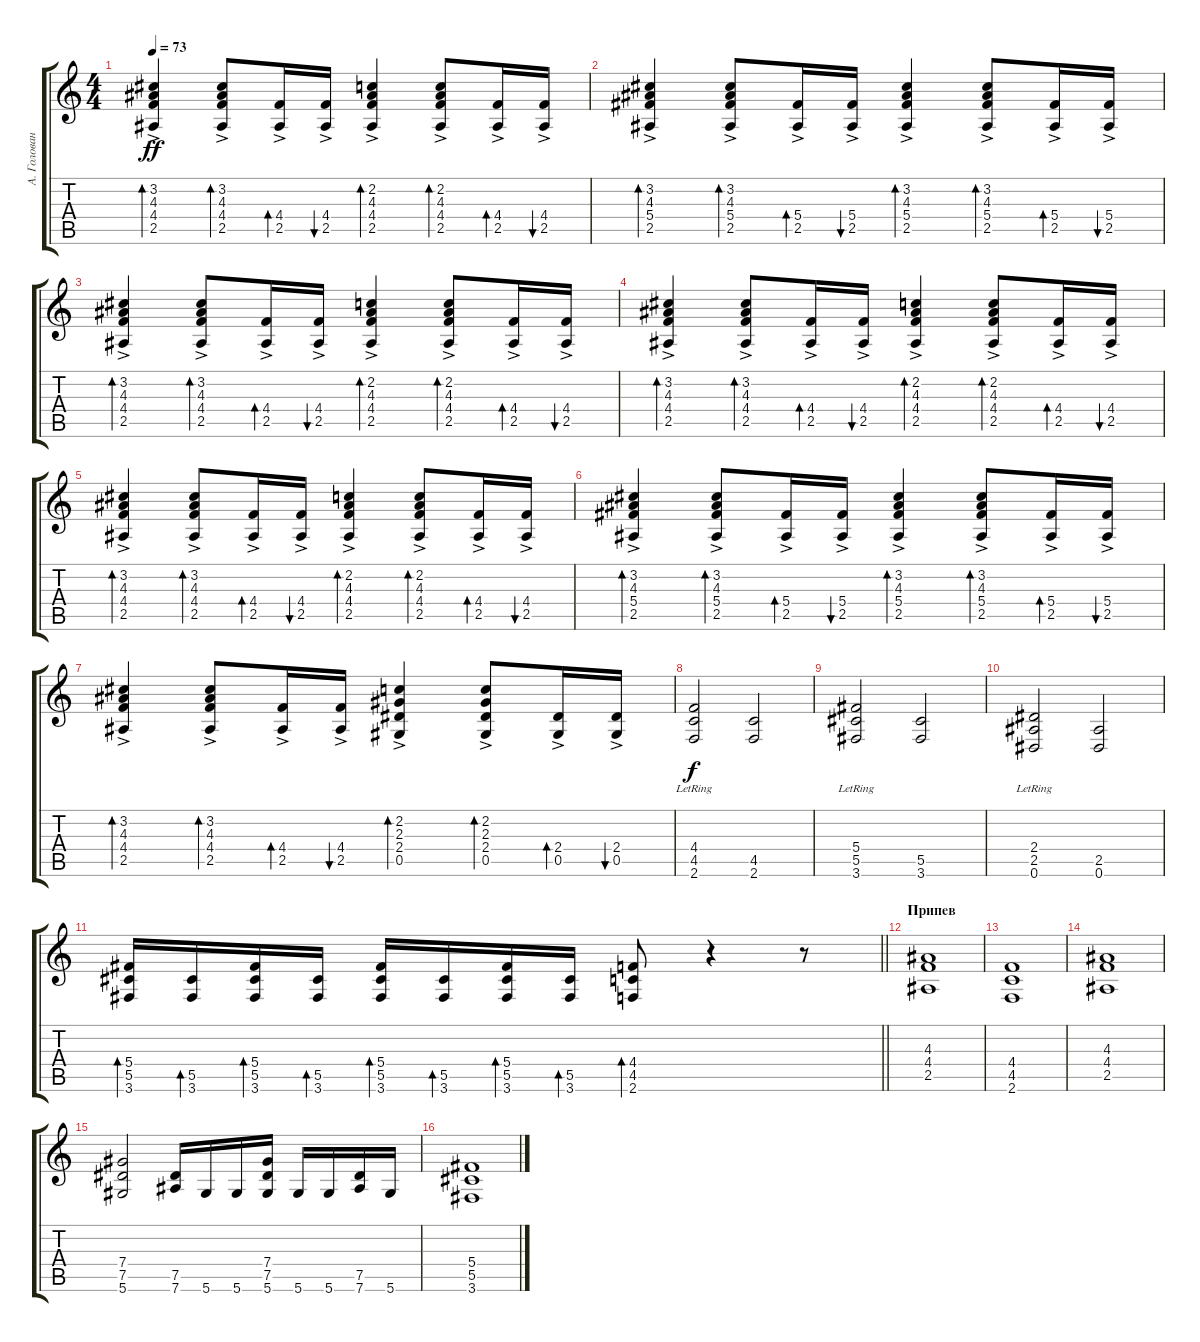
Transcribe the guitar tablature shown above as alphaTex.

\track ("А. Голованов" "А. Голован") {instrument acousticguitarsteel}
\staff {score tabs}
\tuning (Eb4 Bb3 Gb3 Db3 Ab2 Eb2) {hide}
\ts (4 4)
\tempo 73
\clef g2
\ks c
(3.2{ac} 4.3{ac} 4.4{ac} 2.5{ac}).4{bd 60 dy ff} (3.2{ac} 4.3{ac} 4.4{ac} 2.5{ac}).8{bd 60} (4.4{ac} 2.5{ac}).16{bd 60} (4.4{ac} 2.5{ac}).16{bu 60} (2.2{ac} 4.3{ac} 4.4{ac} 2.5{ac}).4{bd 60} (2.2{ac} 4.3{ac} 4.4{ac} 2.5{ac}).8{bd 60} (4.4{ac} 2.5{ac}).16{bd 60} (4.4{ac} 2.5{ac}).16{bu 60} |
(3.2{ac} 4.3{ac} 5.4{ac} 2.5{ac}).4{bd 60} (3.2{ac} 4.3{ac} 5.4{ac} 2.5{ac}).8{bd 60} (5.4{ac} 2.5{ac}).16{bd 60} (5.4{ac} 2.5{ac}).16{bu 60} (3.2{ac} 4.3{ac} 5.4{ac} 2.5{ac}).4{bd 60} (3.2{ac} 4.3{ac} 5.4{ac} 2.5{ac}).8{bd 60} (5.4{ac} 2.5{ac}).16{bd 60} (5.4{ac} 2.5{ac}).16{bu 60} |
(3.2{ac} 4.3{ac} 4.4{ac} 2.5{ac}).4{bd 60} (3.2{ac} 4.3{ac} 4.4{ac} 2.5{ac}).8{bd 60} (4.4{ac} 2.5{ac}).16{bd 60} (4.4{ac} 2.5{ac}).16{bu 60} (2.2{ac} 4.3{ac} 4.4{ac} 2.5{ac}).4{bd 60} (2.2{ac} 4.3{ac} 4.4{ac} 2.5{ac}).8{bd 60} (4.4{ac} 2.5{ac}).16{bd 60} (4.4{ac} 2.5{ac}).16{bu 60} |
(3.2{ac} 4.3{ac} 4.4{ac} 2.5{ac}).4{bd 60} (3.2{ac} 4.3{ac} 4.4{ac} 2.5{ac}).8{bd 60} (4.4{ac} 2.5{ac}).16{bd 60} (4.4{ac} 2.5{ac}).16{bu 60} (2.2{ac} 4.3{ac} 4.4{ac} 2.5{ac}).4{bd 60} (2.2{ac} 4.3{ac} 4.4{ac} 2.5{ac}).8{bd 60} (4.4{ac} 2.5{ac}).16{bd 60} (4.4{ac} 2.5{ac}).16{bu 60} |
(3.2{ac} 4.3{ac} 4.4{ac} 2.5{ac}).4{bd 60} (3.2{ac} 4.3{ac} 4.4{ac} 2.5{ac}).8{bd 60} (4.4{ac} 2.5{ac}).16{bd 60} (4.4{ac} 2.5{ac}).16{bu 60} (2.2{ac} 4.3{ac} 4.4{ac} 2.5{ac}).4{bd 60} (2.2{ac} 4.3{ac} 4.4{ac} 2.5{ac}).8{bd 60} (4.4{ac} 2.5{ac}).16{bd 60} (4.4{ac} 2.5{ac}).16{bu 60} |
(3.2{ac} 4.3{ac} 5.4{ac} 2.5{ac}).4{bd 60} (3.2{ac} 4.3{ac} 5.4{ac} 2.5{ac}).8{bd 60} (5.4{ac} 2.5{ac}).16{bd 60} (5.4{ac} 2.5{ac}).16{bu 60} (3.2{ac} 4.3{ac} 5.4{ac} 2.5{ac}).4{bd 60} (3.2{ac} 4.3{ac} 5.4{ac} 2.5{ac}).8{bd 60} (5.4{ac} 2.5{ac}).16{bd 60} (5.4{ac} 2.5{ac}).16{bu 60} |
(3.2{ac} 4.3{ac} 4.4{ac} 2.5{ac}).4{bd 60} (3.2{ac} 4.3{ac} 4.4{ac} 2.5{ac}).8{bd 60} (4.4{ac} 2.5{ac}).16{bd 60} (4.4{ac} 2.5{ac}).16{bu 60} (2.2{ac} 2.3{ac} 2.4{ac} 0.5{ac}).4{bd 60} (2.2{ac} 2.3{ac} 2.4{ac} 0.5{ac}).8{bd 60} (2.4{ac} 0.5{ac}).16{bd 60} (2.4{ac} 0.5{ac}).16{bu 60} |
(4.4{lr} 4.5{lr} 2.6{lr}).2{dy f instrument distortionguitar} (4.5 2.6).2 |
(5.4{lr} 5.5{lr} 3.6{lr}).2 (5.5 3.6).2 |
(2.4{lr} 2.5{lr} 0.6{lr}).2 (2.5 0.6).2 |
\barLineRight lightlight
(5.4 5.5 3.6).16{bd 30} (5.5 3.6).16{bd 60} (5.4 5.5 3.6).16{bd 60} (5.5 3.6).16{bd 60} (5.4 5.5 3.6).16{bd 60} (5.5 3.6).16{bd 60} (5.4 5.5 3.6).16{bd 60} (5.5 3.6).16{bd 60} (4.4 4.5 2.6).8{bd 60} r.4 r.8 |
\section ("" "Припев")
(4.3 4.4 2.5).1{volume 16 instrument distortionguitar} |
(4.4 4.5 2.6).1 |
(4.3 4.4 2.5).1 |
(7.4 7.5 5.6).2 (7.5 7.6).16 5.6.16 5.6.16 (7.4 7.5 5.6).16 5.6.16 5.6.16 (7.5 7.6).16 5.6.16 |
(5.4 5.5 3.6).1
